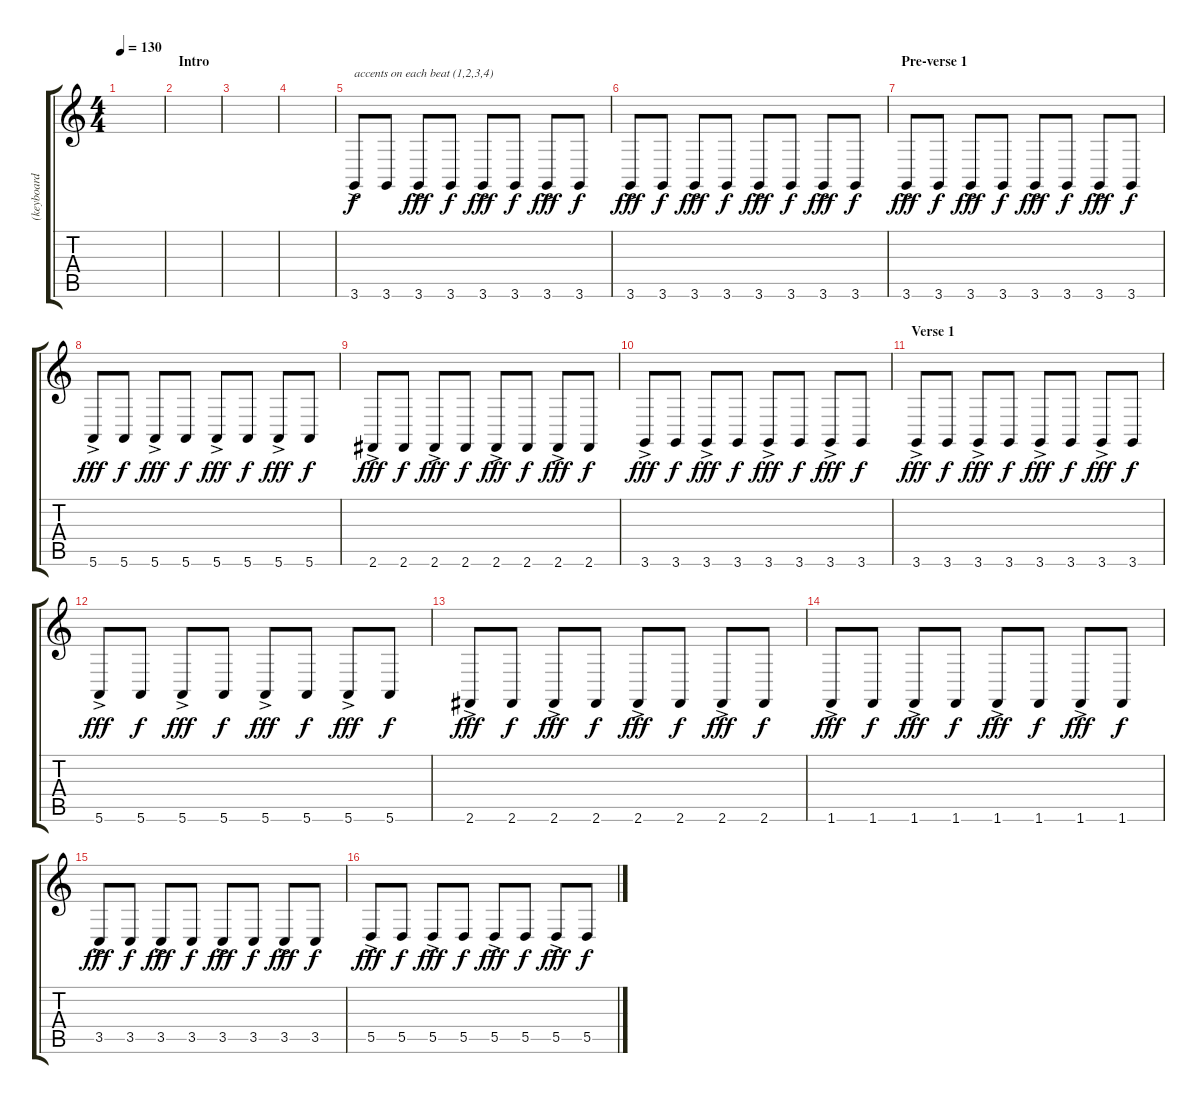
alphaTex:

\track ("(keyboard 2 - piano, fills)" "(keyboard ") {instrument acousticgrandpiano}
\staff {score tabs}
\tuning (E4 B3 G3 D3 A2 E2) {hide}
\ts (4 4)
\tempo 130
\clef g2
\ks c
|
\section ("" "Intro")
|
|
|
3.6{ac}.8{txt "accents on each beat (1,2,3,4)"} 3.6.8{dy f} 3.6{ac}.8{dy fff} 3.6.8{dy f} 3.6{ac}.8{dy fff} 3.6.8{dy f} 3.6{ac}.8{dy fff} 3.6.8{dy f} |
3.6{ac}.8{dy fff} 3.6.8{dy f} 3.6{ac}.8{dy fff} 3.6.8{dy f} 3.6{ac}.8{dy fff} 3.6.8{dy f} 3.6{ac}.8{dy fff} 3.6.8{dy f} |
\section ("" "Pre-verse 1")
3.6{ac}.8{dy fff} 3.6.8{dy f} 3.6{ac}.8{dy fff} 3.6.8{dy f} 3.6{ac}.8{dy fff} 3.6.8{dy f} 3.6{ac}.8{dy fff} 3.6.8{dy f} |
5.6{ac}.8{dy fff} 5.6.8{dy f} 5.6{ac}.8{dy fff} 5.6.8{dy f} 5.6{ac}.8{dy fff} 5.6.8{dy f} 5.6{ac}.8{dy fff} 5.6.8{dy f} |
2.6{ac}.8{dy fff} 2.6.8{dy f} 2.6{ac}.8{dy fff} 2.6.8{dy f} 2.6{ac}.8{dy fff} 2.6.8{dy f} 2.6{ac}.8{dy fff} 2.6.8{dy f} |
3.6{ac}.8{dy fff} 3.6.8{dy f} 3.6{ac}.8{dy fff} 3.6.8{dy f} 3.6{ac}.8{dy fff} 3.6.8{dy f} 3.6{ac}.8{dy fff} 3.6.8{dy f} |
\section ("" "Verse 1")
3.6{ac}.8{dy fff} 3.6.8{dy f} 3.6{ac}.8{dy fff} 3.6.8{dy f} 3.6{ac}.8{dy fff} 3.6.8{dy f} 3.6{ac}.8{dy fff} 3.6.8{dy f} |
5.6{ac}.8{dy fff} 5.6.8{dy f} 5.6{ac}.8{dy fff} 5.6.8{dy f} 5.6{ac}.8{dy fff} 5.6.8{dy f} 5.6{ac}.8{dy fff} 5.6.8{dy f} |
2.6{ac}.8{dy fff} 2.6.8{dy f} 2.6{ac}.8{dy fff} 2.6.8{dy f} 2.6{ac}.8{dy fff} 2.6.8{dy f} 2.6{ac}.8{dy fff} 2.6.8{dy f} |
1.6{ac}.8{dy fff} 1.6.8{dy f} 1.6{ac}.8{dy fff} 1.6.8{dy f} 1.6{ac}.8{dy fff} 1.6.8{dy f} 1.6{ac}.8{dy fff} 1.6.8{dy f} |
3.5{ac}.8{dy fff} 3.5.8{dy f} 3.5{ac}.8{dy fff} 3.5.8{dy f} 3.5{ac}.8{dy fff} 3.5.8{dy f} 3.5{ac}.8{dy fff} 3.5.8{dy f} |
5.5{ac}.8{dy fff} 5.5.8{dy f} 5.5{ac}.8{dy fff} 5.5.8{dy f} 5.5{ac}.8{dy fff} 5.5.8{dy f} 5.5{ac}.8{dy fff} 5.5.8{dy f}
